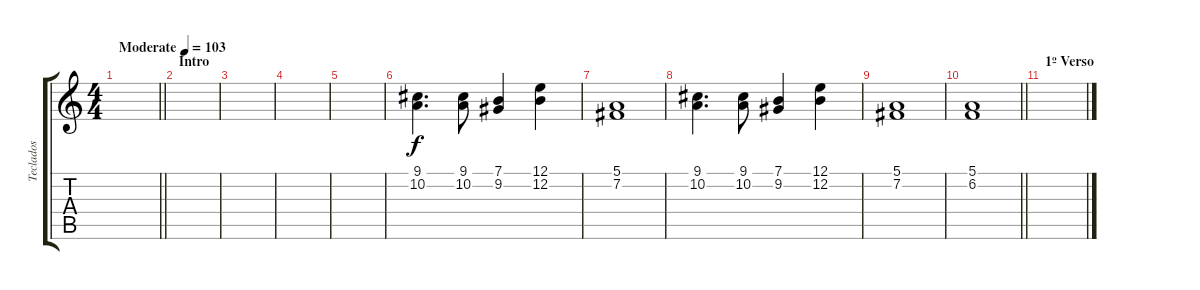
\track ("Teclados" "Teclados") {instrument lead2sawtooth}
\staff {score tabs}
\tuning (E4 B3 G3 D3 A2 E2) {hide}
\ts (4 4)
\tempo (103 "Moderate")
\clef g2
\barLineRight lightlight
\ks c
|
\section ("" "Intro")
|
|
|
|
(9.1 10.2).4{d} (9.1 10.2).8 (7.1 9.2).4 (12.1 12.2).4 |
(5.1 7.2).1 |
(9.1 10.2).4{d} (9.1 10.2).8 (7.1 9.2).4 (12.1 12.2).4 |
(5.1 7.2).1 |
\barLineRight lightlight
(5.1 6.2).1 |
\section ("" "1º Verso")
